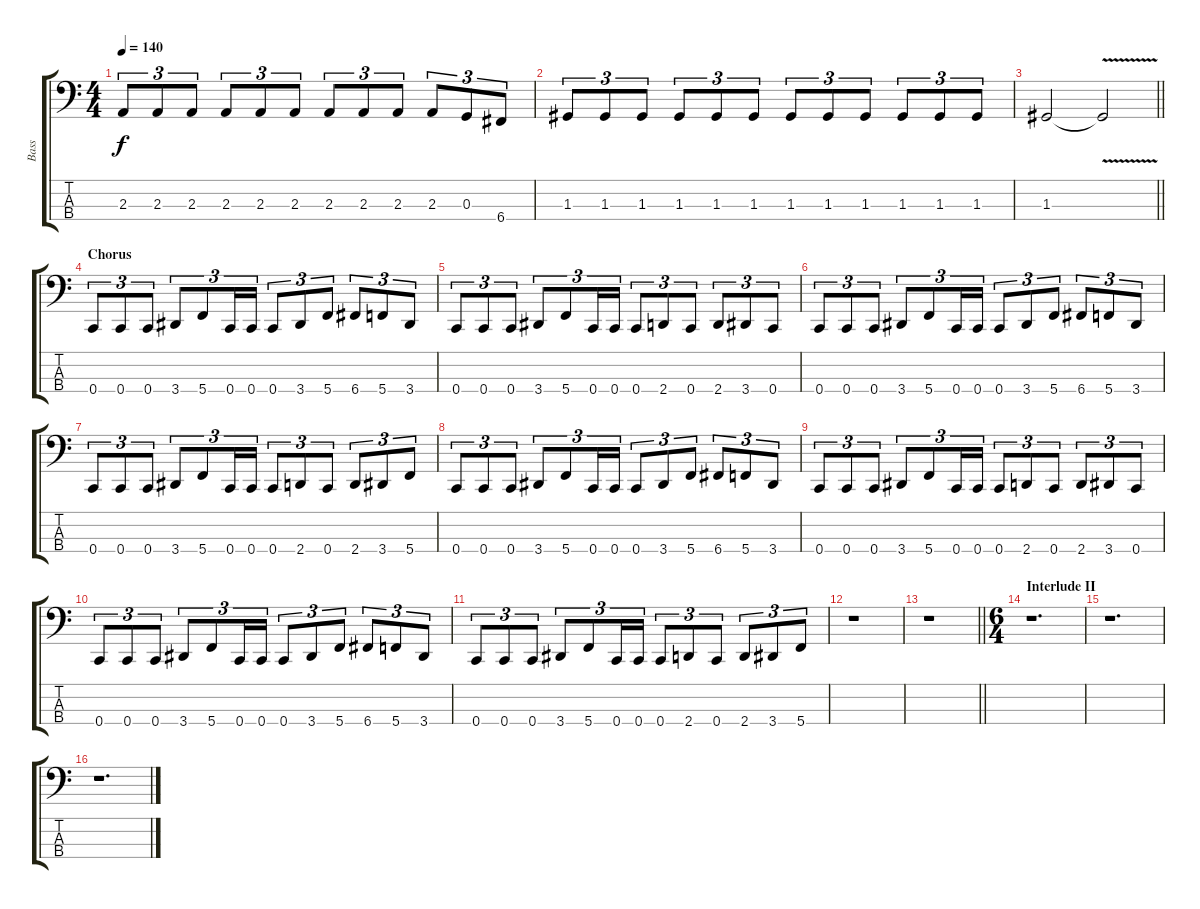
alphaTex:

\track ("Bass" "Bass") {instrument electricbasspick}
\staff {score tabs}
\tuning (F2 C2 G1 C1) {hide}
\ts (4 4)
\tempo 140
\clef f4
\ks c
2.3.8{tu (3 2) dy f} 2.3.8{tu (3 2)} 2.3.8{tu (3 2)} 2.3.8{tu (3 2)} 2.3.8{tu (3 2)} 2.3.8{tu (3 2)} 2.3.8{tu (3 2)} 2.3.8{tu (3 2)} 2.3.8{tu (3 2)} 2.3.8{tu (3 2)} 0.3.8{tu (3 2)} 6.4.8{tu (3 2)} |
1.3.8{tu (3 2)} 1.3.8{tu (3 2)} 1.3.8{tu (3 2)} 1.3.8{tu (3 2)} 1.3.8{tu (3 2)} 1.3.8{tu (3 2)} 1.3.8{tu (3 2)} 1.3.8{tu (3 2)} 1.3.8{tu (3 2)} 1.3.8{tu (3 2)} 1.3.8{tu (3 2)} 1.3.8{tu (3 2)} |
\barLineRight lightlight
1.3.2 1.3{v t}.2 |
\section ("" "Chorus")
0.4.8{tu (3 2)} 0.4.8{tu (3 2)} 0.4.8{tu (3 2)} 3.4.8{tu (3 2)} 5.4.8{tu (3 2)} 0.4.16{tu (3 2)} 0.4.16{tu (3 2)} 0.4.8{tu (3 2)} 3.4.8{tu (3 2)} 5.4.8{tu (3 2)} 6.4.8{tu (3 2)} 5.4.8{tu (3 2)} 3.4.8{tu (3 2)} |
0.4.8{tu (3 2)} 0.4.8{tu (3 2)} 0.4.8{tu (3 2)} 3.4.8{tu (3 2)} 5.4.8{tu (3 2)} 0.4.16{tu (3 2)} 0.4.16{tu (3 2)} 0.4.8{tu (3 2)} 2.4.8{tu (3 2)} 0.4.8{tu (3 2)} 2.4.8{tu (3 2)} 3.4.8{tu (3 2)} 0.4.8{tu (3 2)} |
0.4.8{tu (3 2)} 0.4.8{tu (3 2)} 0.4.8{tu (3 2)} 3.4.8{tu (3 2)} 5.4.8{tu (3 2)} 0.4.16{tu (3 2)} 0.4.16{tu (3 2)} 0.4.8{tu (3 2)} 3.4.8{tu (3 2)} 5.4.8{tu (3 2)} 6.4.8{tu (3 2)} 5.4.8{tu (3 2)} 3.4.8{tu (3 2)} |
0.4.8{tu (3 2)} 0.4.8{tu (3 2)} 0.4.8{tu (3 2)} 3.4.8{tu (3 2)} 5.4.8{tu (3 2)} 0.4.16{tu (3 2)} 0.4.16{tu (3 2)} 0.4.8{tu (3 2)} 2.4.8{tu (3 2)} 0.4.8{tu (3 2)} 2.4.8{tu (3 2)} 3.4.8{tu (3 2)} 5.4.8{tu (3 2)} |
0.4.8{tu (3 2)} 0.4.8{tu (3 2)} 0.4.8{tu (3 2)} 3.4.8{tu (3 2)} 5.4.8{tu (3 2)} 0.4.16{tu (3 2)} 0.4.16{tu (3 2)} 0.4.8{tu (3 2)} 3.4.8{tu (3 2)} 5.4.8{tu (3 2)} 6.4.8{tu (3 2)} 5.4.8{tu (3 2)} 3.4.8{tu (3 2)} |
0.4.8{tu (3 2)} 0.4.8{tu (3 2)} 0.4.8{tu (3 2)} 3.4.8{tu (3 2)} 5.4.8{tu (3 2)} 0.4.16{tu (3 2)} 0.4.16{tu (3 2)} 0.4.8{tu (3 2)} 2.4.8{tu (3 2)} 0.4.8{tu (3 2)} 2.4.8{tu (3 2)} 3.4.8{tu (3 2)} 0.4.8{tu (3 2)} |
0.4.8{tu (3 2)} 0.4.8{tu (3 2)} 0.4.8{tu (3 2)} 3.4.8{tu (3 2)} 5.4.8{tu (3 2)} 0.4.16{tu (3 2)} 0.4.16{tu (3 2)} 0.4.8{tu (3 2)} 3.4.8{tu (3 2)} 5.4.8{tu (3 2)} 6.4.8{tu (3 2)} 5.4.8{tu (3 2)} 3.4.8{tu (3 2)} |
0.4.8{tu (3 2)} 0.4.8{tu (3 2)} 0.4.8{tu (3 2)} 3.4.8{tu (3 2)} 5.4.8{tu (3 2)} 0.4.16{tu (3 2)} 0.4.16{tu (3 2)} 0.4.8{tu (3 2)} 2.4.8{tu (3 2)} 0.4.8{tu (3 2)} 2.4.8{tu (3 2)} 3.4.8{tu (3 2)} 5.4.8{tu (3 2)} |
r.1 |
\barLineRight lightlight
r.1 |
\ts (6 4)
\section ("" "Interlude II")
r.1{d} |
r.1{d} |
r.1{d}
